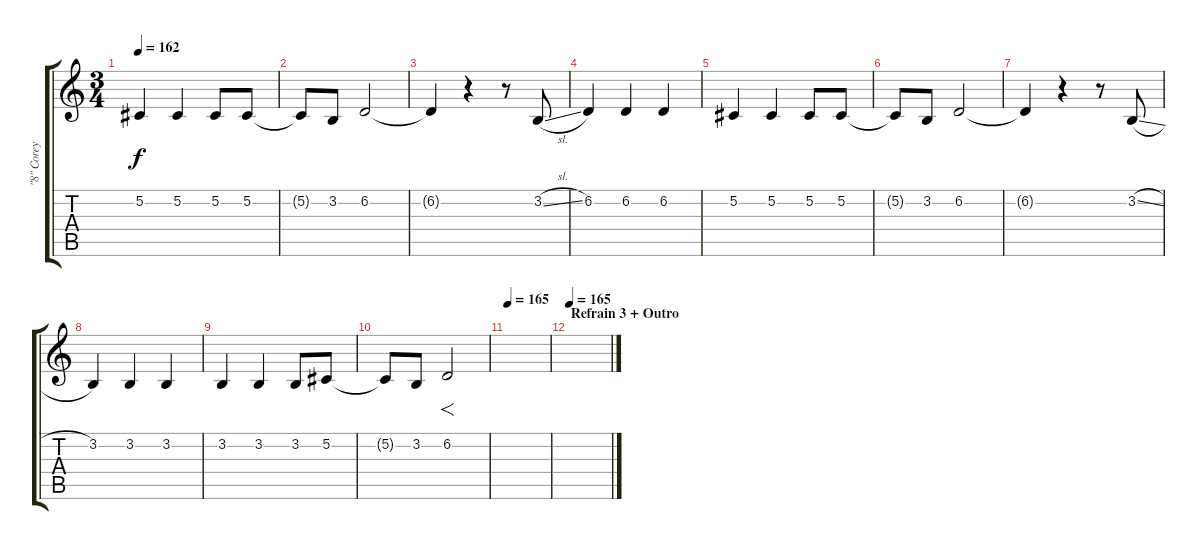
\track ("\"8\" Corey Taylor (Vocals)" "\"8\" Corey ") {instrument lead2sawtooth}
\staff {score tabs}
\tuning (Db4 Ab3 E3 B2 Gb2 B1) {hide}
\ts (3 4)
\tempo 162
\clef g2
\ks c
5.2.4{dy f} 5.2.4 5.2.8 5.2.8 |
5.2{t}.8 3.2.8 6.2.2 |
6.2{t}.4 r.4 r.8 3.2{sl}.8 |
6.2.4 6.2.4 6.2.4 |
5.2.4 5.2.4 5.2.8 5.2.8 |
5.2{t}.8 3.2.8 6.2.2 |
6.2{t}.4 r.4 r.8 3.2{sl}.8 |
3.2.4 3.2.4 3.2.4 |
3.2.4 3.2.4 3.2.8 5.2.8 |
5.2{t}.8 3.2.8 6.2.2{f} |
\tempo 165
|
\section ("" "Refrain 3 + Outro")
\tempo 165
